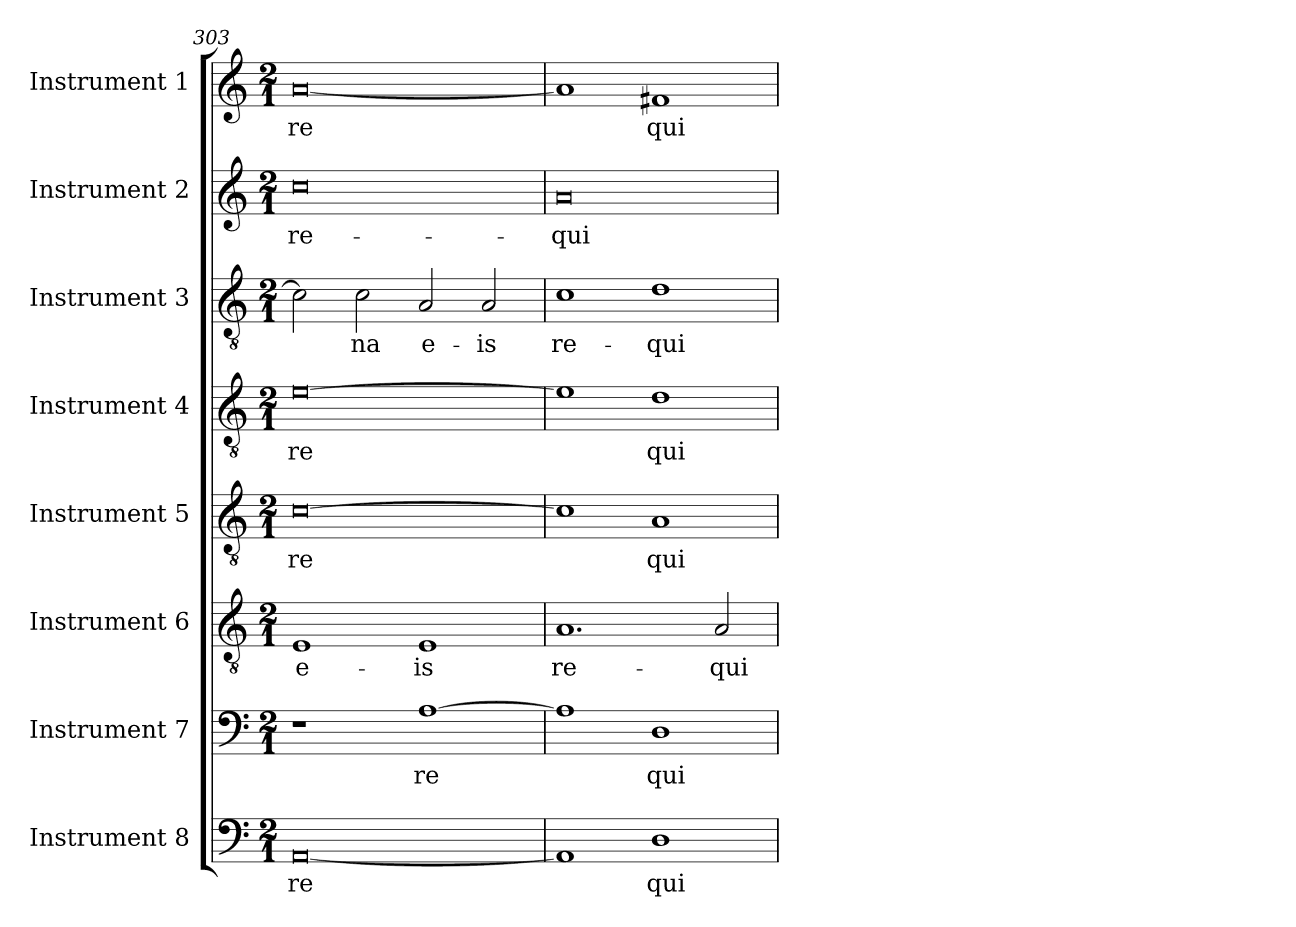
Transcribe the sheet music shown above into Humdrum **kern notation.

**kern	**text	**kern	**text	**kern	**text	**kern	**text	**kern	**text	**kern	**text	**kern	**text	**kern	**text
*part8	*part8	*part7	*part7	*part6	*part6	*part5	*part5	*part4	*part4	*part3	*part3	*part2	*part2	*part1	*part1
*staff8	*staff8	*staff7	*staff7	*staff6	*staff6	*staff5	*staff5	*staff4	*staff4	*staff3	*staff3	*staff2	*staff2	*staff1	*staff1
*I"Instrument 8	*	*I"Instrument 7	*	*I"Instrument 6	*	*I"Instrument 5	*	*I"Instrument 4	*	*I"Instrument 3	*	*I"Instrument 2	*	*I"Instrument 1	*
*clefF4	*	*clefF4	*	*clefGv2	*	*clefGv2	*	*clefGv2	*	*clefGv2	*	*clefG2	*	*clefG2	*
*k[]	*	*k[]	*	*k[]	*	*k[]	*	*k[]	*	*k[]	*	*k[]	*	*k[]	*
*C:	*	*C:	*	*C:	*	*C:	*	*C:	*	*C:	*	*C:	*	*C:	*
*M2/1	*	*M2/1	*	*M2/1	*	*M2/1	*	*M2/1	*	*M2/1	*	*M2/1	*	*M2/1	*
=303	=303	=303	=303	=303	=303	=303	=303	=303	=303	=303	=303	=303	=303	=303	=303
!	!LO:LY:b:cj	!	!	!	!LO:LY:b:cj	!	!LO:LY:b:cj	!	!LO:LY:b:cj	!	!LO:LY:b:cj	!	!LO:LY:b:cj	!	!LO:LY:b:cj
[<0AA	re-	1r	.	1E	e-	[<0c	re-	[<0e	re-	2c\]	--	0cc	re-	[<0a	re-
!	!	!	!	!	!	!	!	!	!	!	!LO:LY:b:cj	!	!	!	!
.	.	.	.	.	.	.	.	.	.	2c\	-na	.	.	.	.
!	!	!	!LO:LY:b:cj	!	!LO:LY:b:cj	!	!	!	!	!	!LO:LY:b:cj	!	!	!	!
.	.	[<1A	re-	1E	-is	.	.	.	.	2A/	e-	.	.	.	.
!	!	!	!	!	!	!	!	!	!	!	!LO:LY:b:cj	!	!	!	!
.	.	.	.	.	.	.	.	.	.	2A/	-is	.	.	.	.
!!LO:PB:g=z
=304	=304	=304	=304	=304	=304	=304	=304	=304	=304	=304	=304	=304	=304	=304	=304
!	!LO:LY:b:cj	!	!LO:LY:b:cj	!	!LO:LY:b:cj	!	!LO:LY:b:cj	!	!LO:LY:b:cj	!	!LO:LY:b:cj	!	!LO:LY:b:cj	!	!LO:LY:b:cj
1AA]	--	1A]	--	1.A	re-	1c]	--	1e]	--	1c	re-	0a	-qui-	1a]	--
!	!LO:LY:b:cj	!	!LO:LY:b:cj	!	!	!	!LO:LY:b:cj	!	!LO:LY:b:cj	!	!LO:LY:b:cj	!	!	!	!LO:LY:b:cj
1D	-qui-	1D	-qui-	.	.	1A	-qui-	1d	-qui-	1d	-qui-	.	.	1f#X	-qui-
!	!	!	!	!	!LO:LY:b:cj	!	!	!	!	!	!	!	!	!	!
.	.	.	.	2A/	-qui-	.	.	.	.	.	.	.	.	.	.
=	=	=	=	=	=	=	=	=	=	=	=	=	=	=	=
*-	*-	*-	*-	*-	*-	*-	*-	*-	*-	*-	*-	*-	*-	*-	*-
